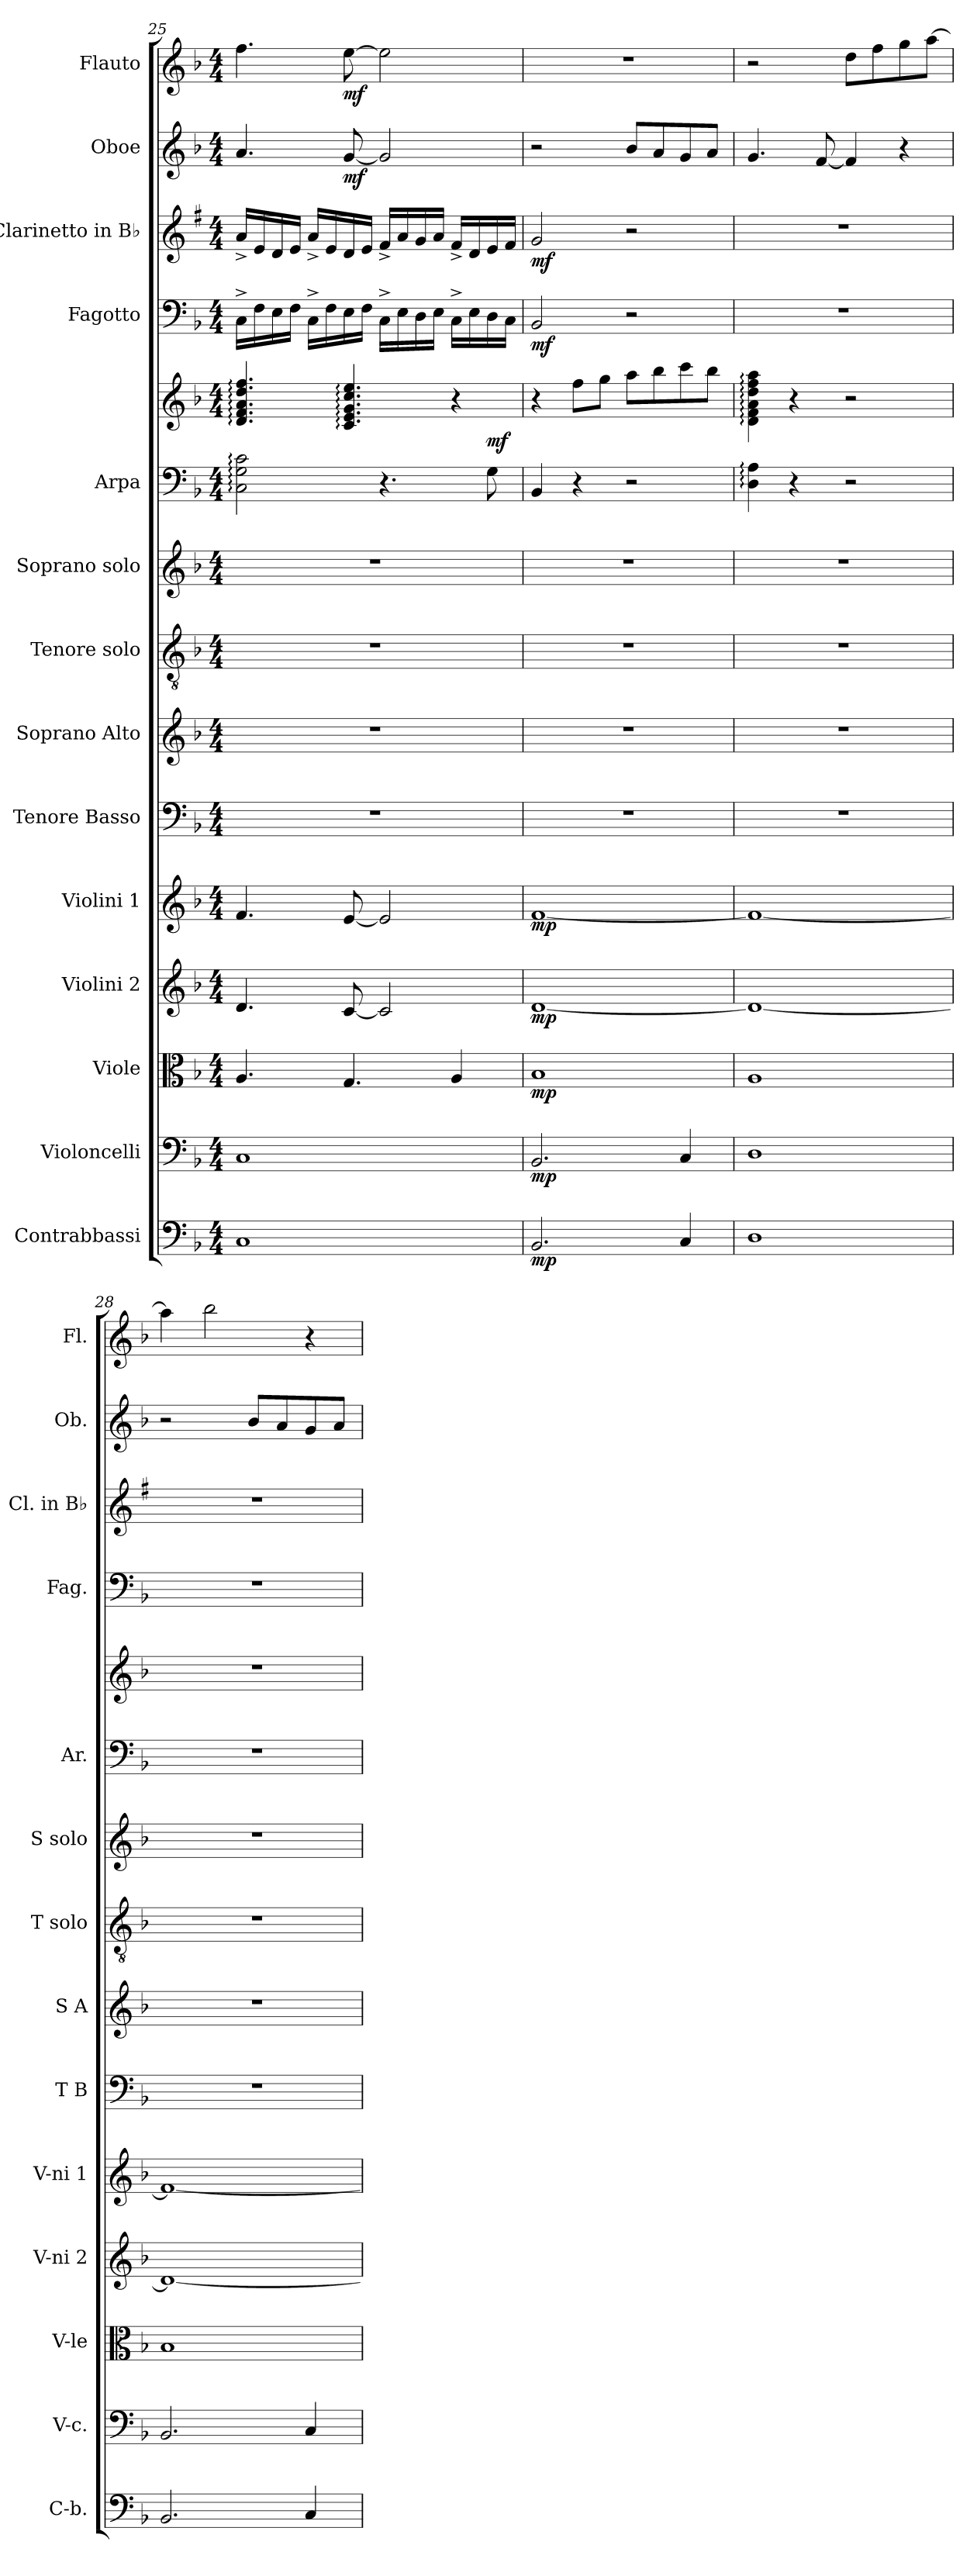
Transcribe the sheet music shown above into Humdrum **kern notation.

**kern	**dynam	**kern	**dynam	**kern	**dynam	**kern	**dynam	**kern	**dynam	**kern	**kern	**kern	**kern	**kern	**kern	**dynam	**kern	**dynam	**kern	**dynam	**kern	**dynam	**kern	**dynam
*part14	*part14	*part13	*part13	*part12	*part12	*part11	*part11	*part10	*part10	*part9	*part8	*part7	*part6	*part5	*part5	*part5	*part4	*part4	*part3	*part3	*part2	*part2	*part1	*part1
*staff15	*staff15	*staff14	*staff14	*staff13	*staff13	*staff12	*staff12	*staff11	*staff11	*staff10	*staff9	*staff8	*staff7	*staff6	*staff5	*staff5/6	*staff4	*staff4	*staff3	*staff3	*staff2	*staff2	*staff1	*staff1
*I"Contrabbassi	*	*I"Violoncelli	*	*I"Viole	*	*I"Violini 2	*	*I"Violini 1	*	*I"Tenore Basso	*I"Soprano Alto	*I"Tenore solo	*I"Soprano solo	*I"Arpa	*	*	*I"Fagotto	*	*I"Clarinetto in B♭	*	*I"Oboe	*	*I"Flauto	*
*I'C-b.	*	*I'V-c.	*	*I'V-le	*	*I'V-ni 2	*	*I'V-ni 1	*	*I'T B	*I'S A	*I'T solo	*I'S solo	*I'Ar.	*	*	*I'Fag.	*	*I'Cl. in B♭	*	*I'Ob.	*	*I'Fl.	*
*clefF4	*	*clefF4	*	*clefC3	*	*clefG2	*	*clefG2	*	*clefF4	*clefG2	*clefGv2	*clefG2	*clefF4	*clefG2	*	*clefF4	*	*clefG2	*	*clefG2	*	*clefG2	*
*	*	*	*	*	*	*	*	*	*	*	*	*	*	*	*	*	*	*	*ITrd1c2	*	*	*	*	*
*k[b-]	*	*k[b-]	*	*k[b-]	*	*k[b-]	*	*k[b-]	*	*k[b-]	*k[b-]	*k[b-]	*k[b-]	*k[b-]	*k[b-]	*	*k[b-]	*	*k[b-]	*	*k[b-]	*	*k[b-]	*
*M4/4	*	*M4/4	*	*M4/4	*	*M4/4	*	*M4/4	*	*M4/4	*M4/4	*M4/4	*M4/4	*M4/4	*M4/4	*	*M4/4	*	*M4/4	*	*M4/4	*	*M4/4	*
=25	=25	=25	=25	=25	=25	=25	=25	=25	=25	=25	=25	=25	=25	=25	=25	=25	=25	=25	=25	=25	=25	=25	=25	=25
*	*	*	*	*	*	*	*	*	*	*	*	*	*	*	*^	*	*	*	*	*	*	*	*	*
1C	.	1C	.	4.A	.	4.d	.	4.f	.	1r	1r	1r	1r	2C: 2G: 2c:	4.d: 4.f: 4.a: 4.dd: 4.ff:	2..ryy	.	16C^LL	.	16g^LL	.	4.a	.	4.ff	.
.	.	.	.	.	.	.	.	.	.	.	.	.	.	.	.	.	.	16F	.	16d	.	.	.	.	.
.	.	.	.	.	.	.	.	.	.	.	.	.	.	.	.	.	.	16E	.	16c	.	.	.	.	.
.	.	.	.	.	.	.	.	.	.	.	.	.	.	.	.	.	.	16FJJ	.	16dJJ	.	.	.	.	.
.	.	.	.	.	.	.	.	.	.	.	.	.	.	.	.	.	.	16C^LL	.	16g^LL	.	.	.	.	.
.	.	.	.	.	.	.	.	.	.	.	.	.	.	.	.	.	.	16F	.	16d	.	.	.	.	.
.	.	.	.	4.G	.	[8c	.	[8e	.	.	.	.	.	.	4.c: 4.e: 4.g: 4.cc: 4.ee:	.	.	16E	.	16c	.	[8g	mf	[8ee	mf
.	.	.	.	.	.	.	.	.	.	.	.	.	.	.	.	.	.	16FJJ	.	16dJJ	.	.	.	.	.
.	.	.	.	.	.	2c]	.	2e]	.	.	.	.	.	4.r	.	.	.	16C^LL	.	16e^LL	.	2g]	.	2ee]	.
.	.	.	.	.	.	.	.	.	.	.	.	.	.	.	.	.	.	16E	.	16g	.	.	.	.	.
.	.	.	.	.	.	.	.	.	.	.	.	.	.	.	.	.	.	16D	.	16f	.	.	.	.	.
.	.	.	.	.	.	.	.	.	.	.	.	.	.	.	.	.	.	16EJJ	.	16gJJ	.	.	.	.	.
.	.	.	.	4A	.	.	.	.	.	.	.	.	.	.	4r	.	.	16C^LL	.	16e^LL	.	.	.	.	.
.	.	.	.	.	.	.	.	.	.	.	.	.	.	.	.	.	.	16E	.	16c	.	.	.	.	.
.	.	.	.	.	.	.	.	.	.	.	.	.	.	8G	.	8ryy	mf	16D	.	16d	.	.	.	.	.
.	.	.	.	.	.	.	.	.	.	.	.	.	.	.	.	.	.	16CJJ	.	16eJJ	.	.	.	.	.
*	*	*	*	*	*	*	*	*	*	*	*	*	*	*	*v	*v	*	*	*	*	*	*	*	*	*
=26	=26	=26	=26	=26	=26	=26	=26	=26	=26	=26	=26	=26	=26	=26	=26	=26	=26	=26	=26	=26	=26	=26	=26	=26
2.BB-	mp	2.BB-	mp	1B-	mp	[1d	mp	[1f	mp	1r	1r	1r	1r	4BB-	4r	.	2BB-	mf	2f	mf	2r	.	1r	.
.	.	.	.	.	.	.	.	.	.	.	.	.	.	4r	8ffL	.	.	.	.	.	.	.	.	.
.	.	.	.	.	.	.	.	.	.	.	.	.	.	.	8ggJ	.	.	.	.	.	.	.	.	.
.	.	.	.	.	.	.	.	.	.	.	.	.	.	2r	8aaL	.	2r	.	2r	.	8b-L	.	.	.
.	.	.	.	.	.	.	.	.	.	.	.	.	.	.	8bb-	.	.	.	.	.	8a	.	.	.
4C	.	4C	.	.	.	.	.	.	.	.	.	.	.	.	8ccc	.	.	.	.	.	8g	.	.	.
.	.	.	.	.	.	.	.	.	.	.	.	.	.	.	8bb-J	.	.	.	.	.	8aJ	.	.	.
=27	=27	=27	=27	=27	=27	=27	=27	=27	=27	=27	=27	=27	=27	=27	=27	=27	=27	=27	=27	=27	=27	=27	=27	=27
1D	.	1D	.	1A	.	1d_	.	1f_	.	1r	1r	1r	1r	4D: 4A:	4d: 4f: 4a: 4dd: 4ff: 4aa:	.	1r	.	1r	.	4.g	.	2r	.
.	.	.	.	.	.	.	.	.	.	.	.	.	.	4r	4r	.	.	.	.	.	.	.	.	.
.	.	.	.	.	.	.	.	.	.	.	.	.	.	.	.	.	.	.	.	.	[8f	.	.	.
.	.	.	.	.	.	.	.	.	.	.	.	.	.	2r	2r	.	.	.	.	.	4f]	.	8ddL	.
.	.	.	.	.	.	.	.	.	.	.	.	.	.	.	.	.	.	.	.	.	.	.	8ff	.
.	.	.	.	.	.	.	.	.	.	.	.	.	.	.	.	.	.	.	.	.	4r	.	8gg	.
.	.	.	.	.	.	.	.	.	.	.	.	.	.	.	.	.	.	.	.	.	.	.	[8aaJ	.
=28	=28	=28	=28	=28	=28	=28	=28	=28	=28	=28	=28	=28	=28	=28	=28	=28	=28	=28	=28	=28	=28	=28	=28	=28
2.BB-	.	2.BB-	.	1B-	.	1d_	.	1f_	.	1r	1r	1r	1r	1r	1r	.	1r	.	1r	.	2r	.	4aa]	.
.	.	.	.	.	.	.	.	.	.	.	.	.	.	.	.	.	.	.	.	.	.	.	2bb-	.
.	.	.	.	.	.	.	.	.	.	.	.	.	.	.	.	.	.	.	.	.	8b-L	.	.	.
.	.	.	.	.	.	.	.	.	.	.	.	.	.	.	.	.	.	.	.	.	8a	.	.	.
4C	.	4C	.	.	.	.	.	.	.	.	.	.	.	.	.	.	.	.	.	.	8g	.	4r	.
.	.	.	.	.	.	.	.	.	.	.	.	.	.	.	.	.	.	.	.	.	8aJ	.	.	.
=	=	=	=	=	=	=	=	=	=	=	=	=	=	=	=	=	=	=	=	=	=	=	=	=
*-	*-	*-	*-	*-	*-	*-	*-	*-	*-	*-	*-	*-	*-	*-	*-	*-	*-	*-	*-	*-	*-	*-	*-	*-
